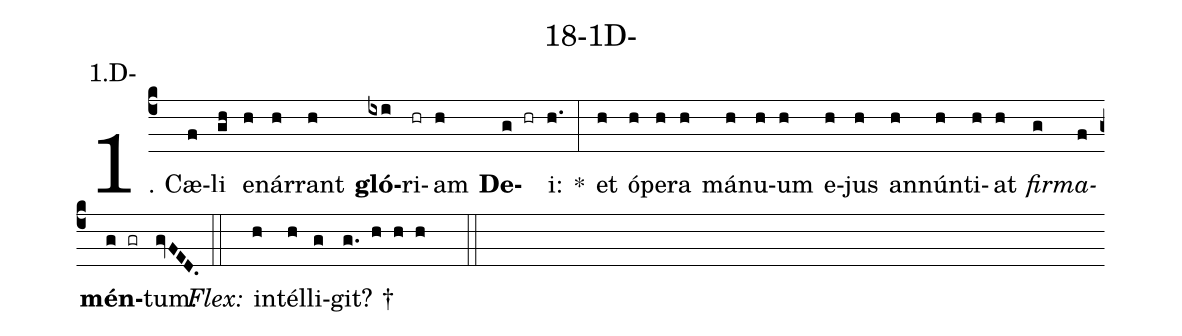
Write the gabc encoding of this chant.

name: 18-1D-;
annotation: 1.D-;
%%
(c4)1. Cæ(f)li(gh) e(h)nár(h)rant(h) <b>gló</b>(ixi)ri(hr)am(h) <b>De</b>(g hr)i:(h.) *(:) et(h) ó(h)pe(h)ra(h) má(h)nu(h)um(h) e(h)jus(h) an(h)nún(h)ti(h)at(h) <i>fir</i>(g)<i>ma</i>(f)<b>mén</b>(g gr)tum.(gvFED.) (::)
<i>Flex:</i>()  in(h)tél(h)li(g)git? †(g. h h h  ::)
